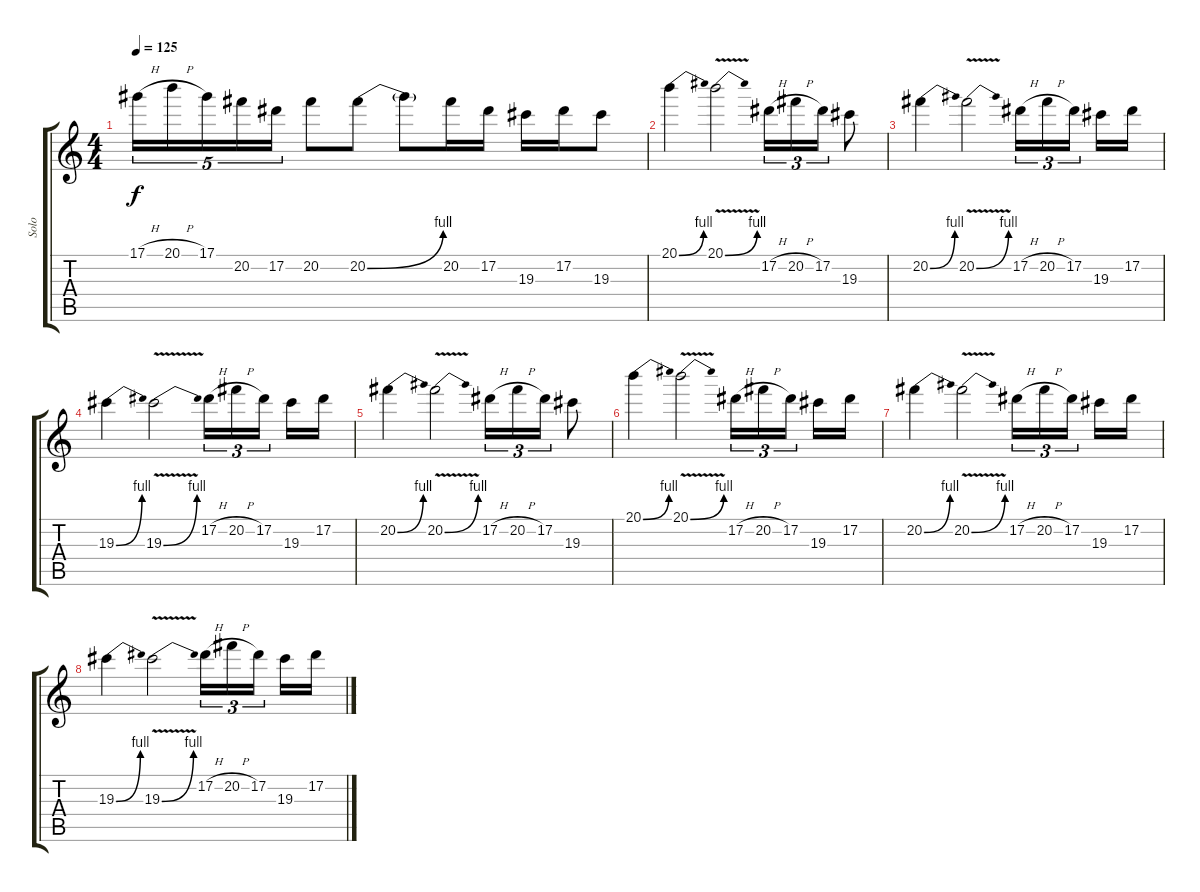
\track ("Solo" "Solo") {instrument distortionguitar}
\staff {score tabs}
\tuning (Eb4 Bb3 Gb3 Db3 Ab2 Eb2) {hide}
\ts (4 4)
\tempo 125
\clef g2
\ks c
17.1{h}.16{tu (5 4) dy f} 20.1{h}.16{tu (5 4)} 17.1.16{tu (5 4)} 20.2.16{tu (5 4)} 17.2.16{tu (5 4)} 20.2.8 20.2{be (bend 0 0 60 4)}.8 20.2{t}.8 20.2.16 17.2.16 19.3.16 17.2.16 19.3.8 |
20.1{be (bend 0 0 60 4)}.4 20.1{be (bend 0 0 60 4) v}.2 17.2{h}.16{tu (3 2)} 20.2{h}.16{tu (3 2)} 17.2.16{tu (3 2)} 19.3.8 |
20.2{be (bend 0 0 60 4)}.4 20.2{be (bend 0 0 60 4) v}.2 17.2{h}.16{tu (3 2)} 20.2{h}.16{tu (3 2)} 17.2.16{tu (3 2)} 19.3.16 17.2.16 |
19.3{be (bend 0 0 60 4)}.4 19.3{be (bend 0 0 60 4) v}.2 17.2{h}.16{tu (3 2)} 20.2{h}.16{tu (3 2)} 17.2.16{tu (3 2)} 19.3.16 17.2.16 |
20.2{be (bend 0 0 60 4)}.4 20.2{be (bend 0 0 60 4) v}.2 17.2{h}.16{tu (3 2)} 20.2{h}.16{tu (3 2)} 17.2.16{tu (3 2)} 19.3.8 |
20.1{be (bend 0 0 60 4)}.4 20.1{be (bend 0 0 60 4) v}.2 17.2{h}.16{tu (3 2)} 20.2{h}.16{tu (3 2)} 17.2.16{tu (3 2)} 19.3.16 17.2.16 |
20.2{be (bend 0 0 60 4)}.4 20.2{be (bend 0 0 60 4) v}.2 17.2{h}.16{tu (3 2)} 20.2{h}.16{tu (3 2)} 17.2.16{tu (3 2)} 19.3.16 17.2.16 |
19.3{be (bend 0 0 60 4)}.4 19.3{be (bend 0 0 60 4) v}.2 17.2{h}.16{tu (3 2)} 20.2{h}.16{tu (3 2)} 17.2.16{tu (3 2)} 19.3.16 17.2.16
